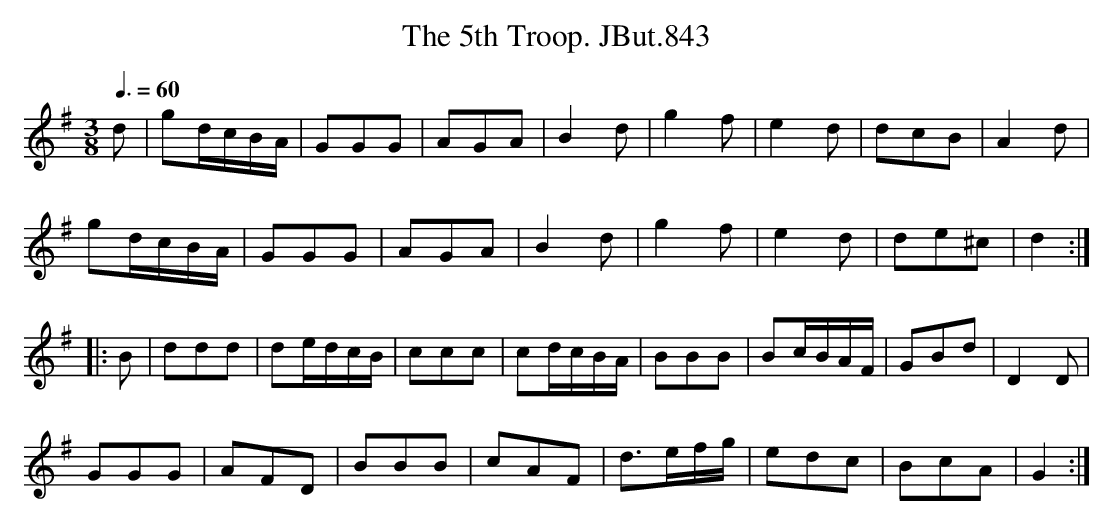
X:1
T:5th Troop. JBut.843, The
M:3/8
L:1/8
Q:3/8=60
K:G
d|gd/c/B/A/|GGG|AGA|B2d|\
g2f|e2d|dcB|A2d|
gd/c/B/A/|GGG|AGA|B2d|\
g2f|e2d|de^c|d2:|
|:B|ddd|de/d/c/B/|ccc|cd/c/B/A/|\
BBB|Bc/B/A/F/|GBd|D2D|
GGG|AFD|BBB|cAF|\
d>ef/g/|edc|BcA|G2:|
